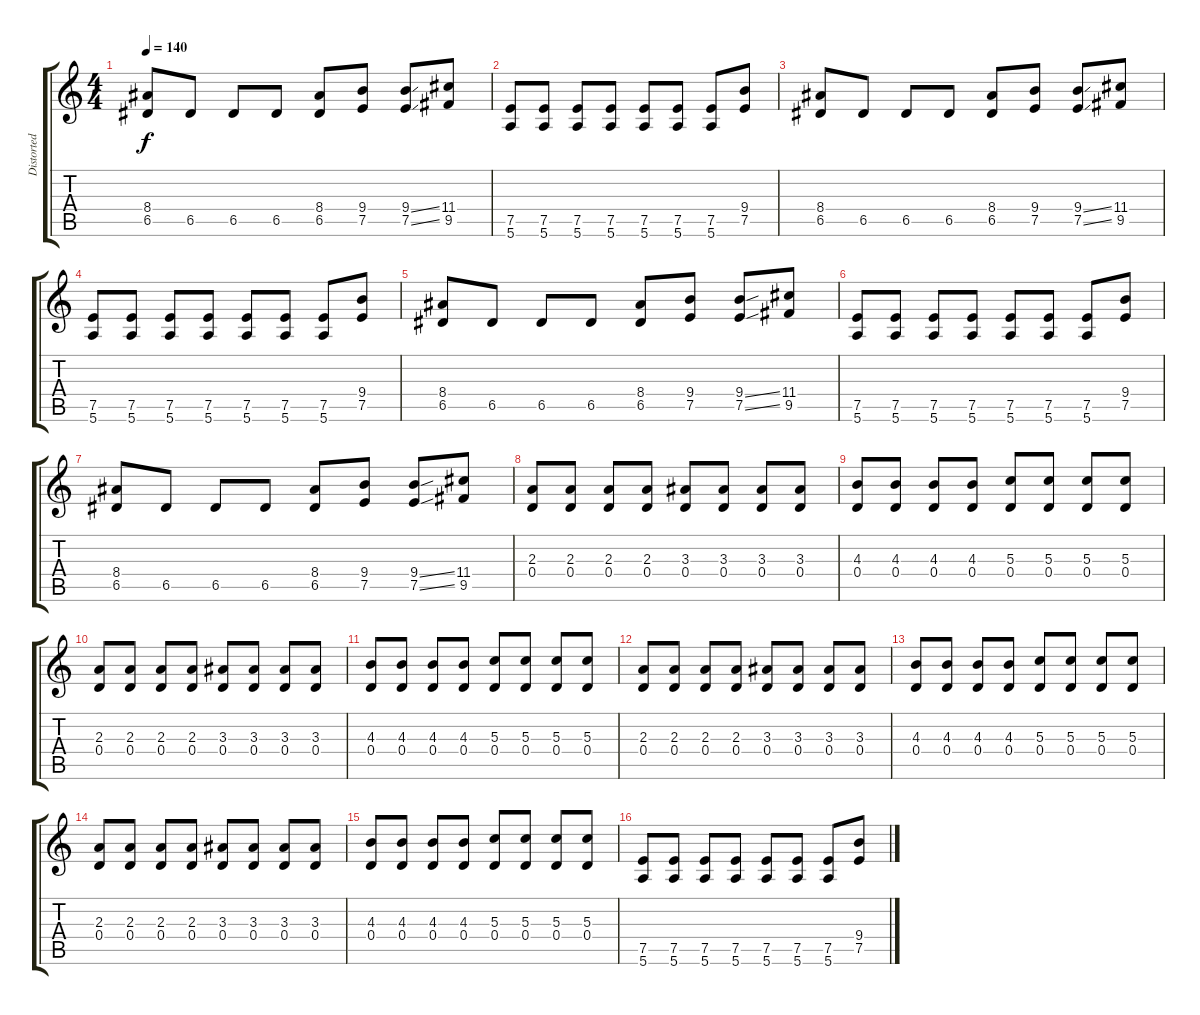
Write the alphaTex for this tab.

\track ("Distorted Guitar 1" "Distorted ") {instrument distortionguitar}
\staff {score tabs}
\tuning (E4 B3 G3 D3 A2 E2) {hide}
\ts (4 4)
\tempo 140
\clef g2
\ks c
(8.4 6.5).8{dy f} 6.5.8 6.5.8 6.5.8 (8.4 6.5).8 (9.4 7.5).8 (9.4{ss} 7.5{ss}).8 (11.4 9.5).8 |
(7.5 5.6).8 (7.5 5.6).8 (7.5 5.6).8 (7.5 5.6).8 (7.5 5.6).8 (7.5 5.6).8 (7.5 5.6).8 (9.4 7.5).8 |
(8.4 6.5).8 6.5.8 6.5.8 6.5.8 (8.4 6.5).8 (9.4 7.5).8 (9.4{ss} 7.5{ss}).8 (11.4 9.5).8 |
(7.5 5.6).8 (7.5 5.6).8 (7.5 5.6).8 (7.5 5.6).8 (7.5 5.6).8 (7.5 5.6).8 (7.5 5.6).8 (9.4 7.5).8 |
(8.4 6.5).8 6.5.8 6.5.8 6.5.8 (8.4 6.5).8 (9.4 7.5).8 (9.4{ss} 7.5{ss}).8 (11.4 9.5).8 |
(7.5 5.6).8 (7.5 5.6).8 (7.5 5.6).8 (7.5 5.6).8 (7.5 5.6).8 (7.5 5.6).8 (7.5 5.6).8 (9.4 7.5).8 |
(8.4 6.5).8 6.5.8 6.5.8 6.5.8 (8.4 6.5).8 (9.4 7.5).8 (9.4{ss} 7.5{ss}).8 (11.4 9.5).8 |
(2.3 0.4).8 (2.3 0.4).8 (2.3 0.4).8 (2.3 0.4).8 (3.3 0.4).8 (3.3 0.4).8 (3.3 0.4).8 (3.3 0.4).8 |
(4.3 0.4).8 (4.3 0.4).8 (4.3 0.4).8 (4.3 0.4).8 (5.3 0.4).8 (5.3 0.4).8 (5.3 0.4).8 (5.3 0.4).8 |
(2.3 0.4).8 (2.3 0.4).8 (2.3 0.4).8 (2.3 0.4).8 (3.3 0.4).8 (3.3 0.4).8 (3.3 0.4).8 (3.3 0.4).8 |
(4.3 0.4).8 (4.3 0.4).8 (4.3 0.4).8 (4.3 0.4).8 (5.3 0.4).8 (5.3 0.4).8 (5.3 0.4).8 (5.3 0.4).8 |
(2.3 0.4).8 (2.3 0.4).8 (2.3 0.4).8 (2.3 0.4).8 (3.3 0.4).8 (3.3 0.4).8 (3.3 0.4).8 (3.3 0.4).8 |
(4.3 0.4).8 (4.3 0.4).8 (4.3 0.4).8 (4.3 0.4).8 (5.3 0.4).8 (5.3 0.4).8 (5.3 0.4).8 (5.3 0.4).8 |
(2.3 0.4).8 (2.3 0.4).8 (2.3 0.4).8 (2.3 0.4).8 (3.3 0.4).8 (3.3 0.4).8 (3.3 0.4).8 (3.3 0.4).8 |
(4.3 0.4).8 (4.3 0.4).8 (4.3 0.4).8 (4.3 0.4).8 (5.3 0.4).8 (5.3 0.4).8 (5.3 0.4).8 (5.3 0.4).8 |
(7.5 5.6).8 (7.5 5.6).8 (7.5 5.6).8 (7.5 5.6).8 (7.5 5.6).8 (7.5 5.6).8 (7.5 5.6).8 (9.4 7.5).8
